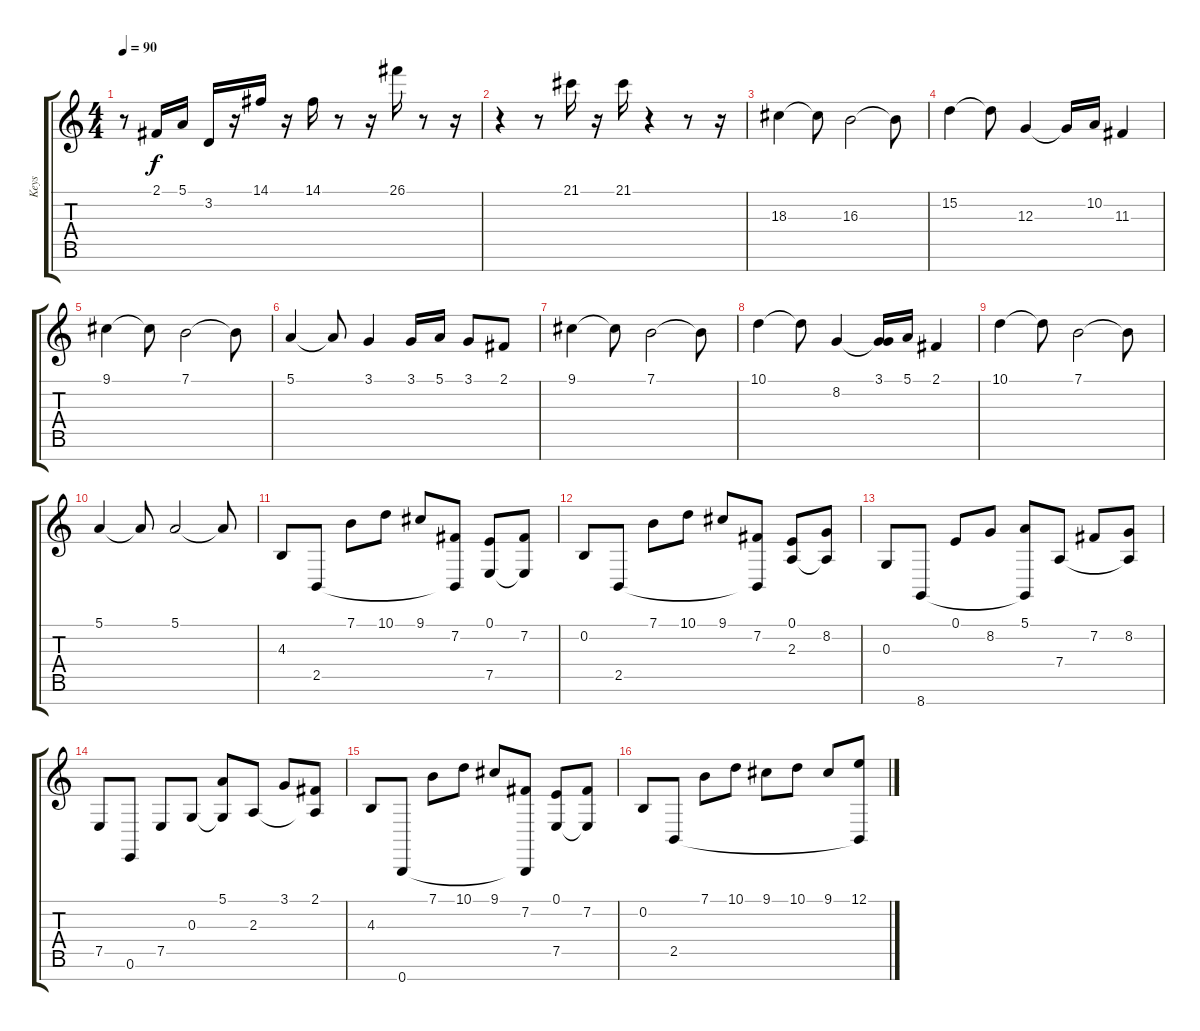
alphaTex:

\track ("Keys" "Keys") {instrument electricgrandpiano}
\staff {score tabs}
\tuning (E4 B3 G3 D3 A2 E2 B1) {hide}
\ts (4 4)
\tempo 90
\clef g2
\ks c
r.8{dy f} 2.1.16 5.1.16 3.2.16 r.16 14.1.16 r.16 14.1.16 r.8 r.16 26.1.16 r.8 r.16 |
r.4 r.8 21.1.16 r.16 21.1.16 r.4 r.8 r.16 |
18.3.4{volume 13 instrument synthbass1} 18.3{t}.8 16.3.2 16.3{t}.8 |
15.2.4 15.2{t}.8 12.3.4 12.3{t}.16 10.2.16 11.3.4 |
9.1.4 9.1{t}.8 7.1.2 7.1{t}.8 |
5.1.4 5.1{t}.8 3.1.4 3.1.16 5.1.16 3.1.8 2.1.8 |
9.1.4 9.1{t}.8 7.1.2 7.1{t}.8 |
10.1.4 10.1{t}.8 8.2.4 (3.1 8.2{t}).16 5.1.16 2.1.4 |
10.1.4 10.1{t}.8 7.1.2 7.1{t}.8 |
5.1.4 5.1{t}.8 5.1.2 5.1{t}.8 |
4.3.8{volume 9 instrument electricgrandpiano} 2.5.8 7.1.8 10.1.8 9.1.8 (7.2 2.5{t}).8 (0.1 7.5).8 (7.2 7.5{t}).8 |
0.2.8 2.5.8 7.1.8 10.1.8 9.1.8 (7.2 2.5{t}).8 (0.1 2.3).8 (8.2 2.3{t}).8 |
0.3.8 8.7.8 0.1.8 8.2.8 (5.1 8.7{t}).8 7.4.8 7.2.8 (8.2 7.4{t}).8 |
7.5.8 0.6.8 7.5.8 0.3.8 (5.1 0.3{t}).8 2.3.8 3.1.8 (2.1 2.3{t}).8 |
4.3.8 0.7.8 7.1.8 10.1.8 9.1.8 (7.2 0.7{t}).8 (0.1 7.5).8 (7.2 7.5{t}).8 |
0.2.8 2.5.8 7.1.8 10.1.8 9.1.8 10.1.8 9.1.8 (12.1 2.5{t}).8
